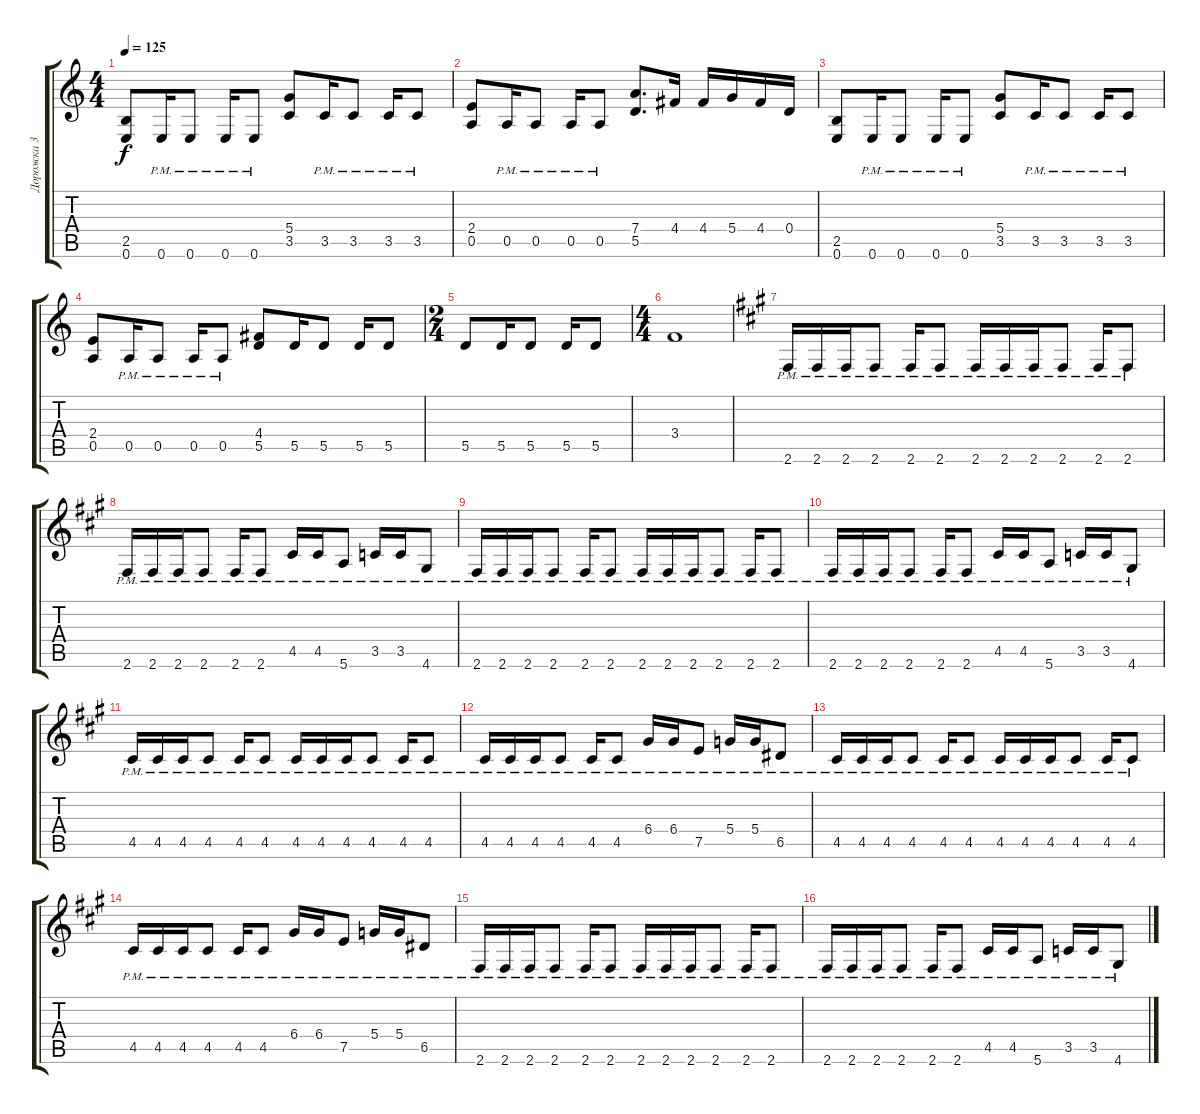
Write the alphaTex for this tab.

\track ("Дорожка 3" "Дорожка 3") {instrument overdrivenguitar}
\staff {score tabs}
\tuning (E4 B3 G3 D3 A2 E2) {hide}
\ts (4 4)
\tempo 125
\clef g2
\ks c
(2.5 0.6).8{dy f} 0.6{pm}.16 0.6{pm}.8 0.6{pm}.16 0.6{pm}.8 (5.4 3.5).8 3.5{pm}.16 3.5{pm}.8 3.5{pm}.16 3.5{pm}.8 |
(2.4 0.5).8 0.5{pm}.16 0.5{pm}.8 0.5{pm}.16 0.5{pm}.8 (7.4 5.5).8{d} 4.4.16 4.4.16 5.4.16 4.4.16 0.4.16 |
(2.5 0.6).8 0.6{pm}.16 0.6{pm}.8 0.6{pm}.16 0.6{pm}.8 (5.4 3.5).8 3.5{pm}.16 3.5{pm}.8 3.5{pm}.16 3.5{pm}.8 |
(2.4 0.5).8 0.5{pm}.16 0.5{pm}.8 0.5{pm}.16 0.5{pm}.8 (4.4 5.5).8 5.5.16 5.5.8 5.5.16 5.5.8 |
\ts (2 4)
5.5.8 5.5.16 5.5.8 5.5.16 5.5.8 |
\ts (4 4)
3.4.1 |
\ks a
2.6{pm}.16{volume 14} 2.6{pm}.16 2.6{pm}.16 2.6{pm}.8 2.6{pm}.16 2.6{pm}.8 2.6{pm}.16 2.6{pm}.16 2.6{pm}.16 2.6{pm}.8 2.6{pm}.16 2.6{pm}.8 |
2.6{pm}.16 2.6{pm}.16 2.6{pm}.16 2.6{pm}.8 2.6{pm}.16 2.6{pm}.8 4.5{pm}.16 4.5{pm}.16 5.6{pm}.8 3.5{pm}.16 3.5{pm}.16 4.6{pm}.8 |
2.6{pm}.16 2.6{pm}.16 2.6{pm}.16 2.6{pm}.8 2.6{pm}.16 2.6{pm}.8 2.6{pm}.16 2.6{pm}.16 2.6{pm}.16 2.6{pm}.8 2.6{pm}.16 2.6{pm}.8 |
2.6{pm}.16 2.6{pm}.16 2.6{pm}.16 2.6{pm}.8 2.6{pm}.16 2.6{pm}.8 4.5{pm}.16 4.5{pm}.16 5.6{pm}.8 3.5{pm}.16 3.5{pm}.16 4.6{pm}.8 |
4.5{pm}.16 4.5{pm}.16 4.5{pm}.16 4.5{pm}.8 4.5{pm}.16 4.5{pm}.8 4.5{pm}.16 4.5{pm}.16 4.5{pm}.16 4.5{pm}.8 4.5{pm}.16 4.5{pm}.8 |
4.5{pm}.16 4.5{pm}.16 4.5{pm}.16 4.5{pm}.8 4.5{pm}.16 4.5{pm}.8 6.4{pm}.16 6.4{pm}.16 7.5{pm}.8 5.4{pm}.16 5.4{pm}.16 6.5{pm}.8 |
4.5{pm}.16 4.5{pm}.16 4.5{pm}.16 4.5{pm}.8 4.5{pm}.16 4.5{pm}.8 4.5{pm}.16 4.5{pm}.16 4.5{pm}.16 4.5{pm}.8 4.5{pm}.16 4.5{pm}.8 |
4.5{pm}.16 4.5{pm}.16 4.5{pm}.16 4.5{pm}.8 4.5{pm}.16 4.5{pm}.8 6.4{pm}.16 6.4{pm}.16 7.5{pm}.8 5.4{pm}.16 5.4{pm}.16 6.5{pm}.8 |
2.6{pm}.16 2.6{pm}.16 2.6{pm}.16 2.6{pm}.8 2.6{pm}.16 2.6{pm}.8 2.6{pm}.16 2.6{pm}.16 2.6{pm}.16 2.6{pm}.8 2.6{pm}.16 2.6{pm}.8 |
2.6{pm}.16 2.6{pm}.16 2.6{pm}.16 2.6{pm}.8 2.6{pm}.16 2.6{pm}.8 4.5{pm}.16 4.5{pm}.16 5.6{pm}.8 3.5{pm}.16 3.5{pm}.16 4.6{pm}.8
